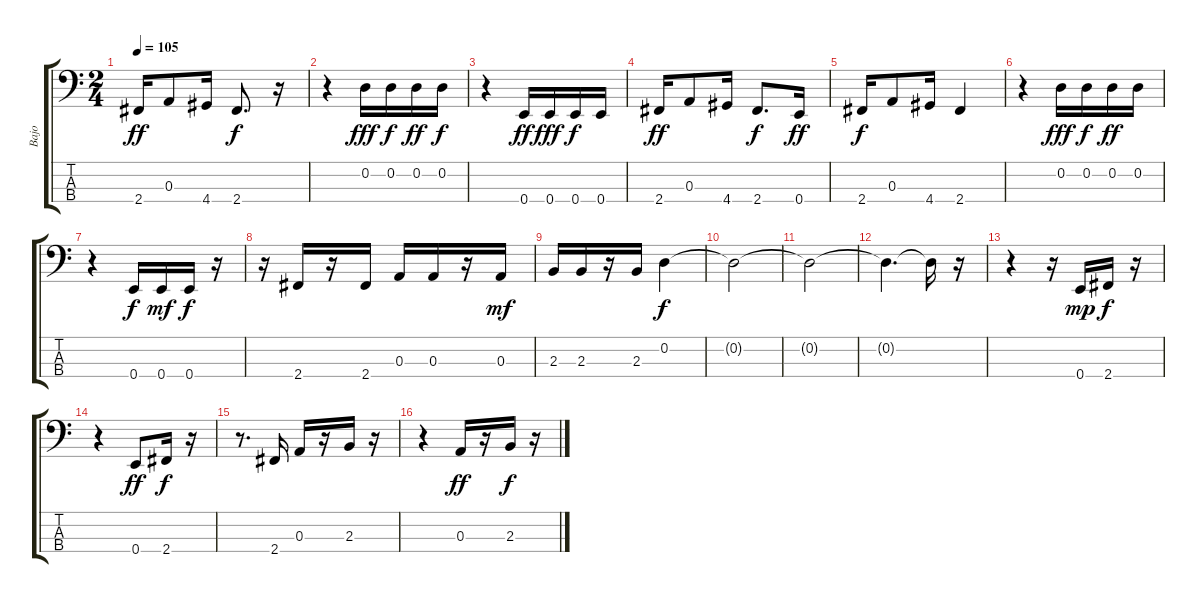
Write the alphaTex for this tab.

\track ("Bajo" "Bajo") {instrument electricbassfinger}
\staff {score tabs}
\tuning (G2 D2 A1 E1) {hide}
\ts (2 4)
\tempo 105
\clef f4
\ks c
2.4.16{dy ff} 0.3.8 4.4.16 2.4.8{d dy f} r.16 |
r.4 0.2.16{dy fff} 0.2.16{dy f} 0.2.16{dy ff} 0.2.16{dy f} |
r.4 0.4.16{dy ff} 0.4.16{dy fff} 0.4.16{dy f} 0.4.16 |
2.4.16{dy ff} 0.3.8 4.4.16 2.4.8{d dy f} 0.4.16{dy ff} |
2.4.16{dy f} 0.3.8 4.4.16 2.4.4 |
r.4 0.2.16{dy fff} 0.2.16{dy f} 0.2.16{dy ff} 0.2.16 |
r.4 0.4.16{dy f} 0.4.16{dy mf} 0.4.16{dy f} r.16 |
r.16 2.4.16 r.16 2.4.16 0.3.16 0.3.16 r.16 0.3.16{dy mf} |
2.3.16 2.3.16 r.16 2.3.16 0.2.4{dy f} |
0.2{t}.2 |
0.2{t}.2 |
0.2{t}.4{d} 0.2{t}.16 r.16 |
r.4 r.16 0.4.16{dy mp} 2.4.16{dy f} r.16 |
r.4 0.4.8{dy ff} 2.4.16{dy f} r.16 |
r.8{d} 2.4.16 0.3.16 r.16 2.3.16 r.16 |
r.4 0.3.16{dy ff} r.16 2.3.16{dy f} r.16
